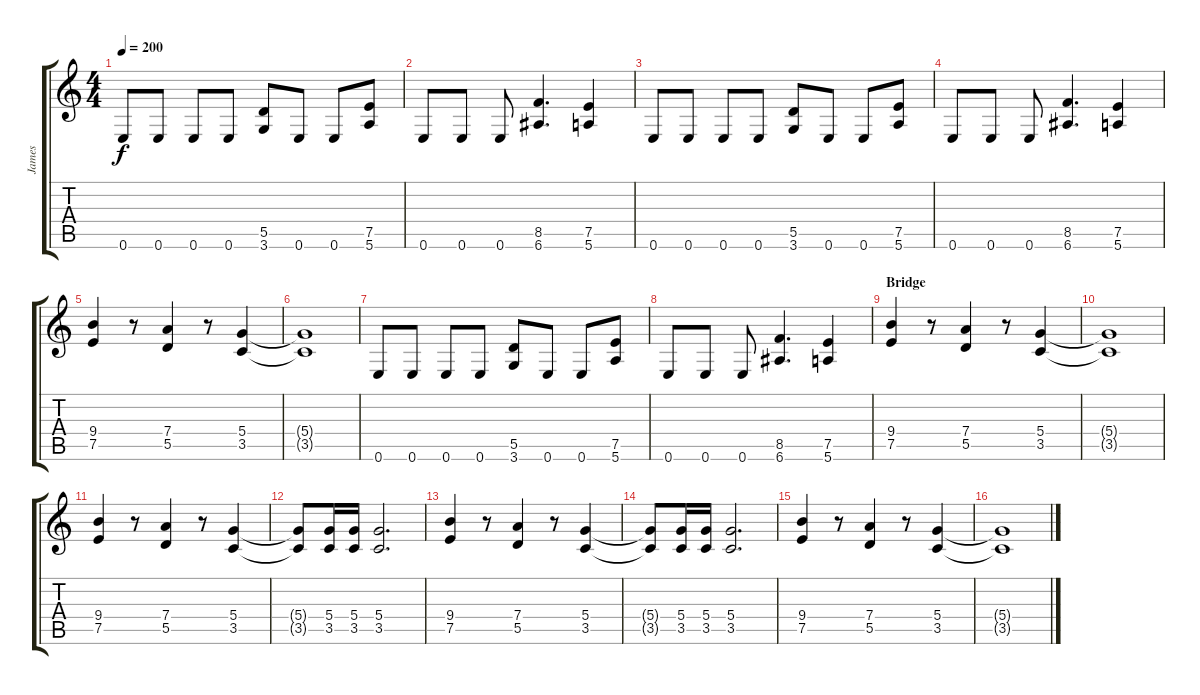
\track ("James" "James") {instrument distortionguitar}
\staff {score tabs}
\tuning (E4 B3 G3 D3 A2 E2) {hide}
\ts (4 4)
\tempo 200
\clef g2
\ks c
0.6.8{dy f} 0.6.8 0.6.8 0.6.8 (5.5 3.6).8 0.6.8 0.6.8 (7.5 5.6).8 |
0.6.8 0.6.8 0.6.8 (8.5 6.6).4{d} (7.5 5.6).4 |
0.6.8 0.6.8 0.6.8 0.6.8 (5.5 3.6).8 0.6.8 0.6.8 (7.5 5.6).8 |
0.6.8 0.6.8 0.6.8 (8.5 6.6).4{d} (7.5 5.6).4 |
(9.4 7.5).4 r.8 (7.4 5.5).4 r.8 (5.4 3.5).4 |
(5.4{t} 3.5{t}).1 |
0.6.8 0.6.8 0.6.8 0.6.8 (5.5 3.6).8 0.6.8 0.6.8 (7.5 5.6).8 |
0.6.8 0.6.8 0.6.8 (8.5 6.6).4{d} (7.5 5.6).4 |
\section ("" "Bridge")
(9.4 7.5).4 r.8 (7.4 5.5).4 r.8 (5.4 3.5).4 |
(5.4{t} 3.5{t}).1 |
(9.4 7.5).4 r.8 (7.4 5.5).4 r.8 (5.4 3.5).4 |
(5.4{t} 3.5{t}).8 (5.4 3.5).16 (5.4 3.5).16 (5.4 3.5).2{d} |
(9.4 7.5).4 r.8 (7.4 5.5).4 r.8 (5.4 3.5).4 |
(5.4{t} 3.5{t}).8 (5.4 3.5).16 (5.4 3.5).16 (5.4 3.5).2{d} |
(9.4 7.5).4 r.8 (7.4 5.5).4 r.8 (5.4 3.5).4 |
(5.4{t} 3.5{t}).1
